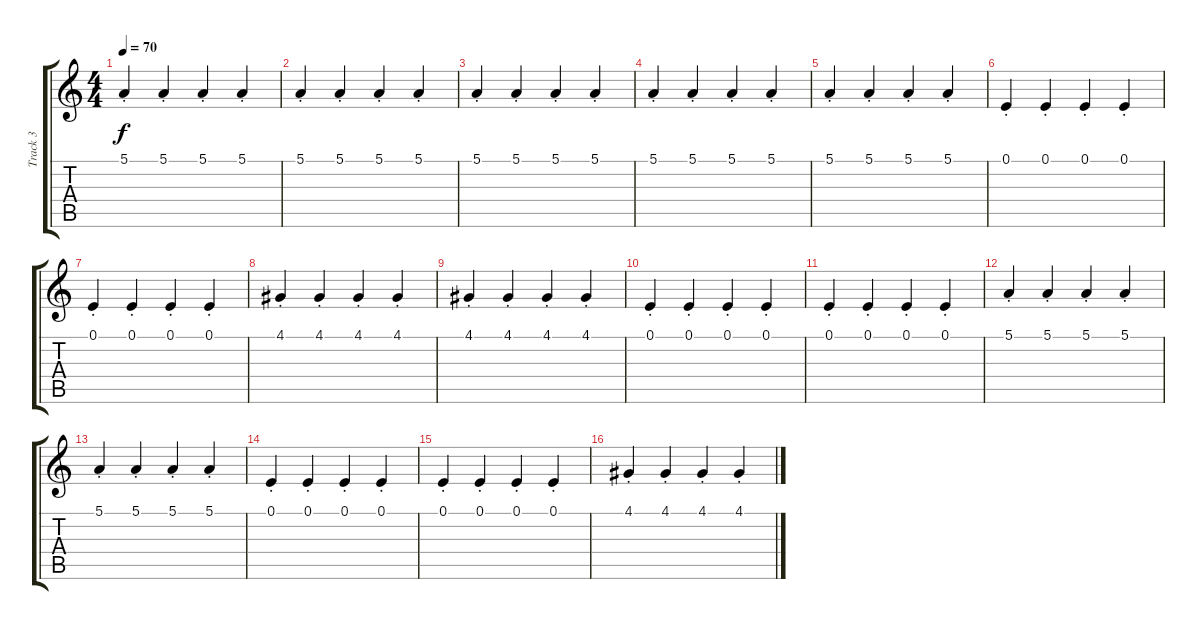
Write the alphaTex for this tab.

\track ("Track 3" "Track 3") {instrument fx3crystal}
\staff {score tabs}
\tuning (E4 B3 G3 D3 A2 E2) {hide}
\ts (4 4)
\tempo 70
\clef g2
\ks c
5.1{st}.4{dy f instrument fx4atmosphere} 5.1{st}.4 5.1{st}.4 5.1{st}.4 |
5.1{st}.4 5.1{st}.4 5.1{st}.4 5.1{st}.4 |
5.1{st}.4 5.1{st}.4 5.1{st}.4 5.1{st}.4 |
5.1{st}.4 5.1{st}.4 5.1{st}.4 5.1{st}.4 |
5.1{st}.4 5.1{st}.4 5.1{st}.4 5.1{st}.4 |
0.1{st}.4 0.1{st}.4 0.1{st}.4 0.1{st}.4 |
0.1{st}.4 0.1{st}.4 0.1{st}.4 0.1{st}.4 |
4.1{st}.4 4.1{st}.4 4.1{st}.4 4.1{st}.4 |
4.1{st}.4 4.1{st}.4 4.1{st}.4 4.1{st}.4 |
0.1{st}.4 0.1{st}.4 0.1{st}.4 0.1{st}.4 |
0.1{st}.4 0.1{st}.4 0.1{st}.4 0.1{st}.4 |
5.1{st}.4 5.1{st}.4 5.1{st}.4 5.1{st}.4 |
5.1{st}.4 5.1{st}.4 5.1{st}.4 5.1{st}.4 |
0.1{st}.4 0.1{st}.4 0.1{st}.4 0.1{st}.4 |
0.1{st}.4 0.1{st}.4 0.1{st}.4 0.1{st}.4 |
4.1{st}.4 4.1{st}.4 4.1{st}.4 4.1{st}.4
